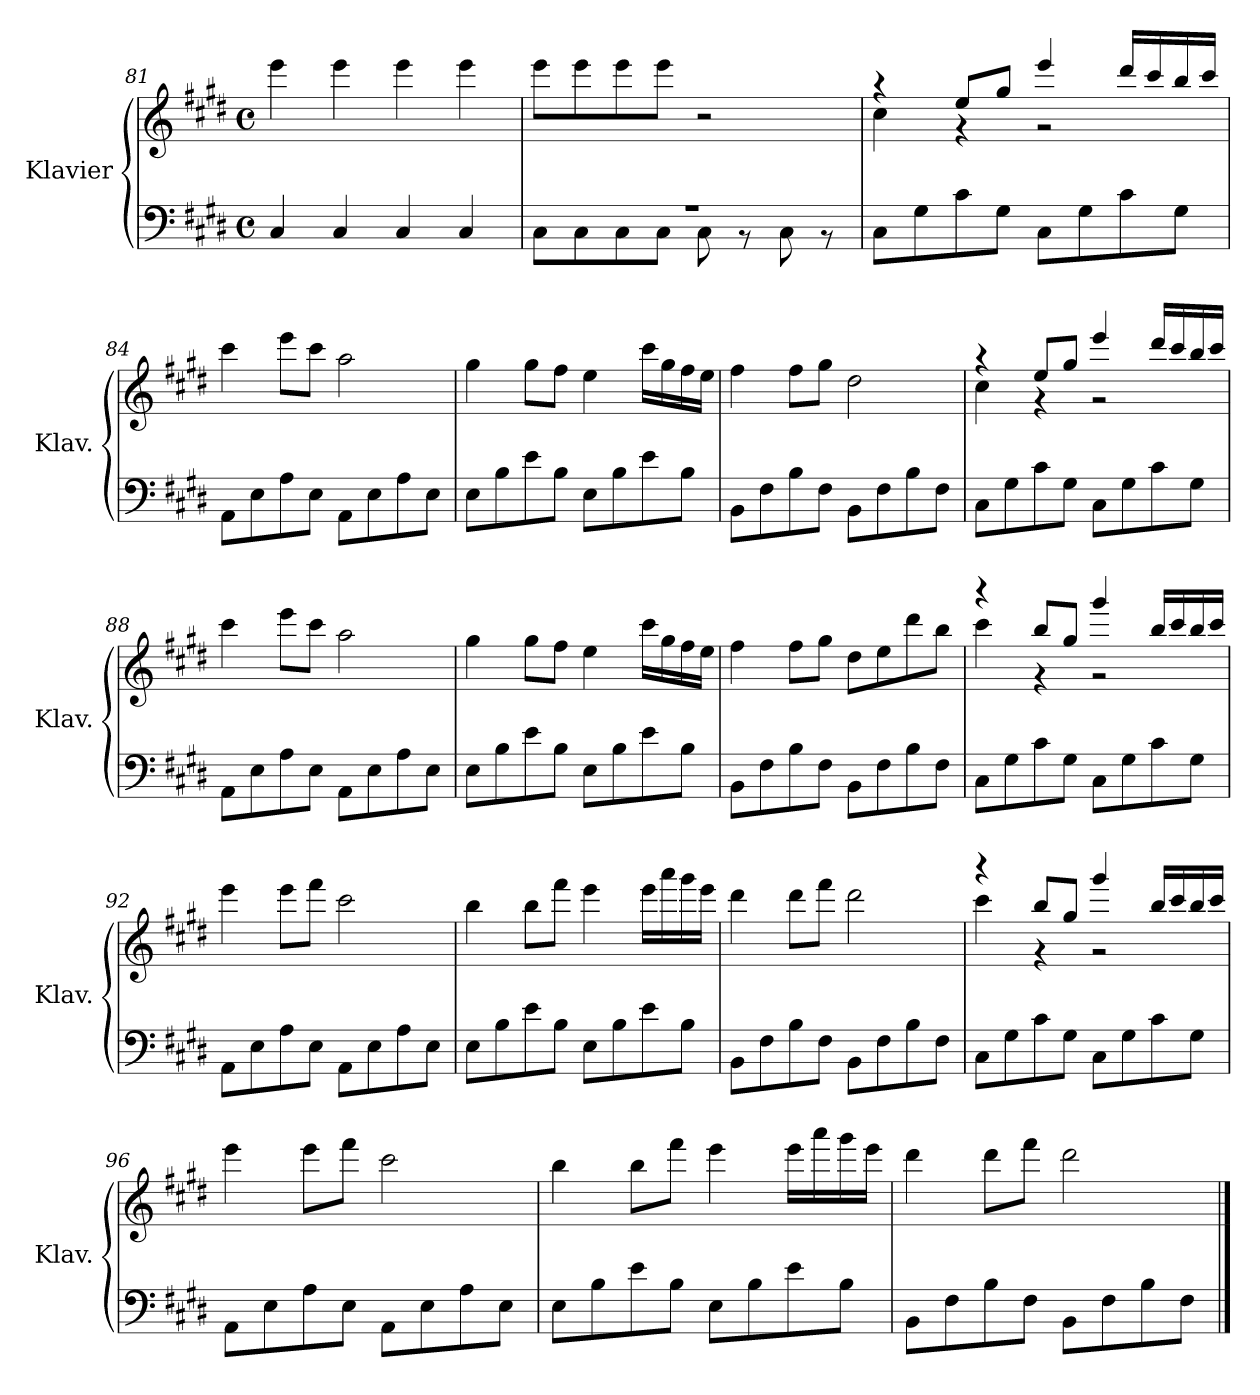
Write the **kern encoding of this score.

**kern	**kern
*part1	*part1
*staff2	*staff1
*I"Klavier	*
*I'Klav.	*
*clefF4	*clefG2
*k[f#c#g#d#]	*k[f#c#g#d#]
*M4/4	*M4/4
*met(c)	*met(c)
=81	=81
4C#/	4eee\
4C#/	4eee\
4C#/	4eee\
4C#/	4eee\
=82	=82
*^	*
1r	8C#\L	8eee\L
.	8C#\	8eee\
.	8C#\	8eee\
.	8C#\J	8eee\J
.	8C#\	2r
.	8r	.
.	8C#\	.
.	8r	.
*v	*v	*
=83	=83
*	*^
8C#\L	4r	4cc#\
8G#\	.	.
8c#\	8ee/L	4r
8G#\J	8gg#/J	.
8C#\L	4eee/	2r
8G#\	.	.
8c#\	16ddd#/LL	.
.	16ccc#/	.
8G#\J	16bb/	.
.	16ccc#/JJ	.
*	*v	*v
!!LO:LB:g=z
=84	=84
8AA\L	4ccc#\
8E\	.
8A\	8eee\L
8E\J	8ccc#\J
8AA\L	2aa\
8E\	.
8A\	.
8E\J	.
=85	=85
8E\L	4gg#\
8B\	.
8e\	8gg#\L
8B\J	8ff#\J
8E\L	4ee\
8B\	.
8e\	16ccc#\LL
.	16gg#\
8B\J	16ff#\
.	16ee\JJ
=86	=86
8BB\L	4ff#\
8F#\	.
8B\	8ff#\L
8F#\J	8gg#\J
8BB\L	2dd#\
8F#\	.
8B\	.
8F#\J	.
=87	=87
*	*^
8C#\L	4r	4cc#\
8G#\	.	.
8c#\	8ee/L	4r
8G#\J	8gg#/J	.
8C#\L	4eee/	2r
8G#\	.	.
8c#\	16ddd#/LL	.
.	16ccc#/	.
8G#\J	16bb/	.
.	16ccc#/JJ	.
*	*v	*v
!!LO:LB:g=z
=88	=88
8AA\L	4ccc#\
8E\	.
8A\	8eee\L
8E\J	8ccc#\J
8AA\L	2aa\
8E\	.
8A\	.
8E\J	.
=89	=89
8E\L	4gg#\
8B\	.
8e\	8gg#\L
8B\J	8ff#\J
8E\L	4ee\
8B\	.
8e\	16ccc#\LL
.	16gg#\
8B\J	16ff#\
.	16ee\JJ
=90	=90
8BB\L	4ff#\
8F#\	.
8B\	8ff#\L
8F#\J	8gg#\J
8BB\L	8dd#\L
8F#\	8ee\
8B\	8ddd#\
8F#\J	8bb\J
=91	=91
*	*^
8C#\L	4r	4ccc#\
8G#\	.	.
8c#\	8bb/L	4r
8G#\J	8gg#/J	.
8C#\L	4ggg#/	2r
8G#\	.	.
8c#\	16bb/LL	.
.	16ccc#/	.
8G#\J	16bb/	.
.	16ccc#/JJ	.
*	*v	*v
!!LO:LB:g=z
=92	=92
8AA\L	4eee\
8E\	.
8A\	8eee\L
8E\J	8fff#\J
8AA\L	2ccc#\
8E\	.
8A\	.
8E\J	.
=93	=93
8E\L	4bb\
8B\	.
8e\	8bb\L
8B\J	8fff#\J
8E\L	4eee\
8B\	.
8e\	16eee\LL
.	16aaa\
8B\J	16ggg#\
.	16eee\JJ
=94	=94
8BB\L	4ddd#\
8F#\	.
8B\	8ddd#\L
8F#\J	8fff#\J
8BB\L	2ddd#\
8F#\	.
8B\	.
8F#\J	.
=95	=95
*	*^
8C#\L	4r	4ccc#\
8G#\	.	.
8c#\	8bb/L	4r
8G#\J	8gg#/J	.
8C#\L	4ggg#/	2r
8G#\	.	.
8c#\	16bb/LL	.
.	16ccc#/	.
8G#\J	16bb/	.
.	16ccc#/JJ	.
*	*v	*v
!!LO:LB:g=z
=96	=96
8AA\L	4eee\
8E\	.
8A\	8eee\L
8E\J	8fff#\J
8AA\L	2ccc#\
8E\	.
8A\	.
8E\J	.
=97	=97
8E\L	4bb\
8B\	.
8e\	8bb\L
8B\J	8fff#\J
8E\L	4eee\
8B\	.
8e\	16eee\LL
.	16aaa\
8B\J	16ggg#\
.	16eee\JJ
=98	=98
8BB\L	4ddd#\
8F#\	.
8B\	8ddd#\L
8F#\J	8fff#\J
8BB\L	2ddd#\
8F#\	.
8B\	.
8F#\J	.
==	==
*-	*-
